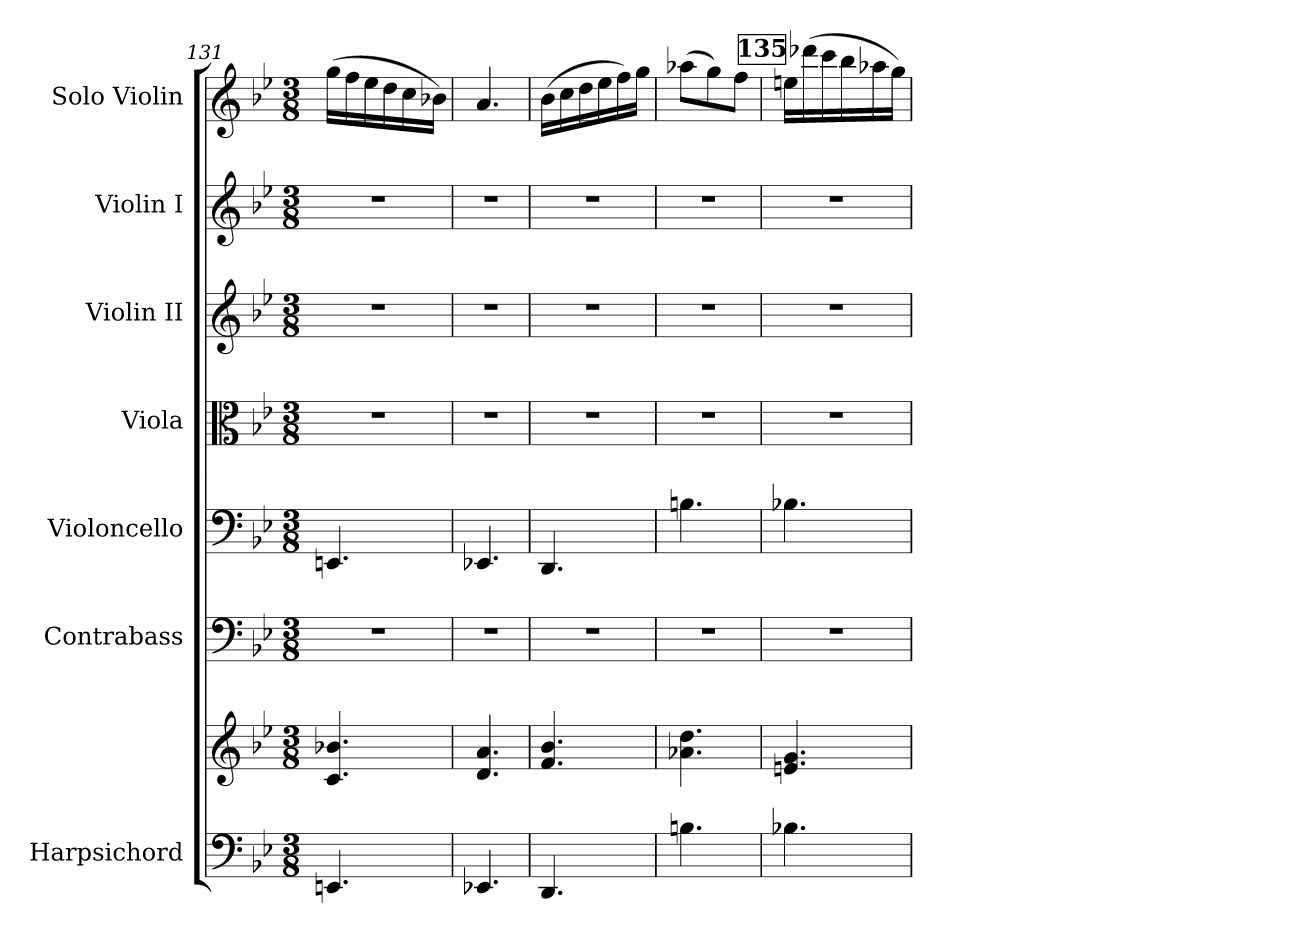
**kern	**kern	**kern	**kern	**kern	**kern	**kern	**kern
*part7	*part7	*part6	*part5	*part4	*part3	*part2	*part1
*staff8	*staff7	*staff6	*staff5	*staff4	*staff3	*staff2	*staff1
*I"Harpsichord	*	*I"Contrabass	*I"Violoncello	*I"Viola	*I"Violin II	*I"Violin I	*I"Solo Violin
*I'Hch.	*	*I'Cb.	*I'Vc.	*I'Vla.	*I'Vln. II	*I'Vln. I	*I'Vln.
!!LO:PB:g=z
*clefF4	*clefG2	*clefF4	*clefF4	*clefC3	*clefG2	*clefG2	*clefG2
*	*	*ITrd7c12	*	*	*	*	*
*k[b-e-]	*k[b-e-]	*k[b-e-]	*k[b-e-]	*k[b-e-]	*k[b-e-]	*k[b-e-]	*k[b-e-]
*M3/8	*M3/8	*M3/8	*M3/8	*M3/8	*M3/8	*M3/8	*M3/8
=131	=131	=131	=131	=131	=131	=131	=131
4.EEn/	4.c/ 4.b-X/	4.r	4.EEn/	4.r	4.r	4.r	(>16gg\LL
.	.	.	.	.	.	.	16ff\
.	.	.	.	.	.	.	16ee-\
.	.	.	.	.	.	.	16dd\
.	.	.	.	.	.	.	16cc\
.	.	.	.	.	.	.	16b-X\JJ)
=132	=132	=132	=132	=132	=132	=132	=132
4.EE-X/	4.d/ 4.a/	4.r	4.EE-X/	4.r	4.r	4.r	4.a/
=133	=133	=133	=133	=133	=133	=133	=133
4.DD/	4.f/ 4.b-/	4.r	4.DD/	4.r	4.r	4.r	(>16b-\LL
.	.	.	.	.	.	.	16cc\
.	.	.	.	.	.	.	16dd\
.	.	.	.	.	.	.	16ee-\
.	.	.	.	.	.	.	16ff\)
.	.	.	.	.	.	.	16gg\JJ
=134	=134	=134	=134	=134	=134	=134	=134
4.Bn\	4.a-X\ 4.dd\	4.r	4.Bn\	4.r	4.r	4.r	(>8aa-X\L
.	.	.	.	.	.	.	8gg\)
.	.	.	.	.	.	.	8ff\J
!!LO:REH:place=s1:a:B:fs=14:t=135
=135	=135	=135	=135	=135	=135	=135	=135
4.B-X\	4.en/ 4.g/	4.r	4.B-X\	4.r	4.r	4.r	16een\LL
.	.	.	.	.	.	.	(>16ddd-X\
.	.	.	.	.	.	.	16ccc\
.	.	.	.	.	.	.	16bb-\
.	.	.	.	.	.	.	16aa-X\
.	.	.	.	.	.	.	16gg\JJ)
=	=	=	=	=	=	=	=
*-	*-	*-	*-	*-	*-	*-	*-
